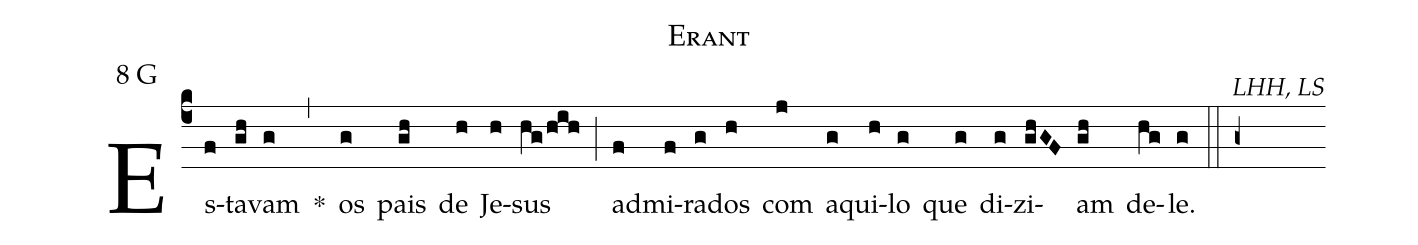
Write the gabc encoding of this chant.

name: Erant;
mode: 8;
mode-differentia: G;
commentary: LHH, LS;
%%
(c4)

Es(f)ta(gh)vam(g) *(,) os(g) pais(gh) de(h) Je(h)sus(hg/hih) (;) ad(f)mi(f)ra(g)dos(h) com(j) a(g)qui(h)lo(g) que(g) di(g)zi(ghGF)am(gh) de(hg)le.(g) (::g+)
